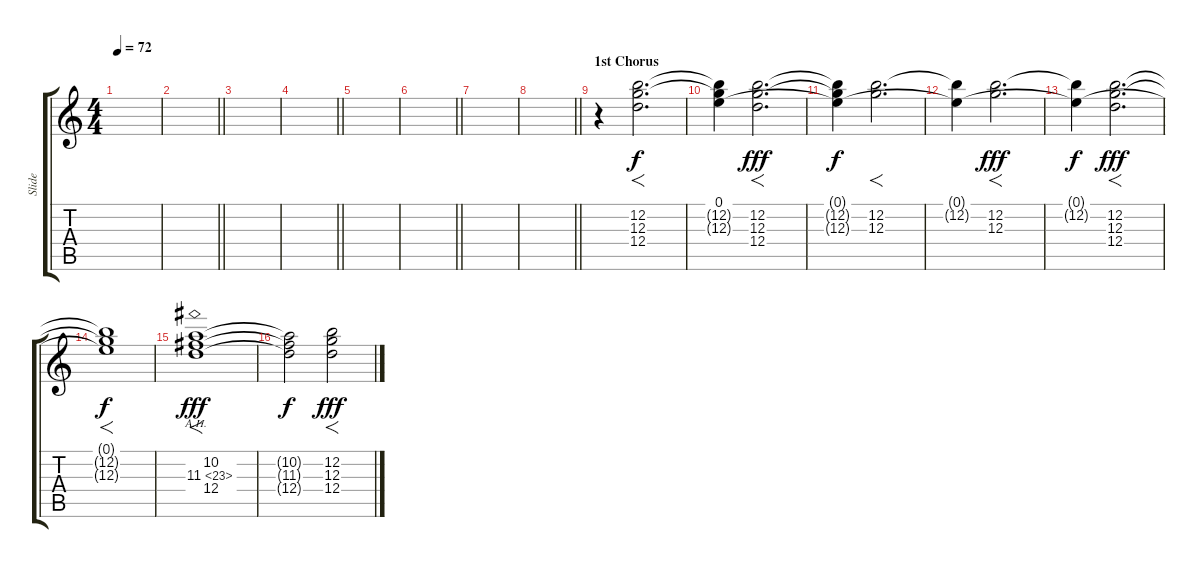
\track ("Slide" "Slide") {instrument electricguitarjazz}
\staff {score tabs}
\tuning (E4 B3 G3 D3 A2 E2) {hide}
\ts (4 4)
\tempo 72
\clef g2
\ks c
|
\barLineRight lightlight
|
|
\barLineRight lightlight
|
|
\barLineRight lightlight
|
|
\barLineRight lightlight
|
\section ("" "1st Chorus")
r.4 (12.2 12.3 12.4).2{f d} |
(0.1 12.2{t} 12.3{t}).4 (12.2 12.3 12.4).2{f d dy fff} |
(0.1{t} 12.2{t} 12.3{t}).4{dy f} (12.2 12.3).2{f d} |
(0.1{t} 12.2{t}).4 (12.2 12.3).2{f d dy fff} |
(0.1{t} 12.2{t}).4{dy f} (12.2 12.3 12.4).2{f d dy fff} |
(0.1{t} 12.2{t} 12.3{t}).1{f dy f} |
(10.2 11.3{ah 12} 12.4).1{f dy fff} |
(10.2{t} 11.3{t} 12.4{t}).2{dy f} (12.2 12.3 12.4).2{f dy fff}
